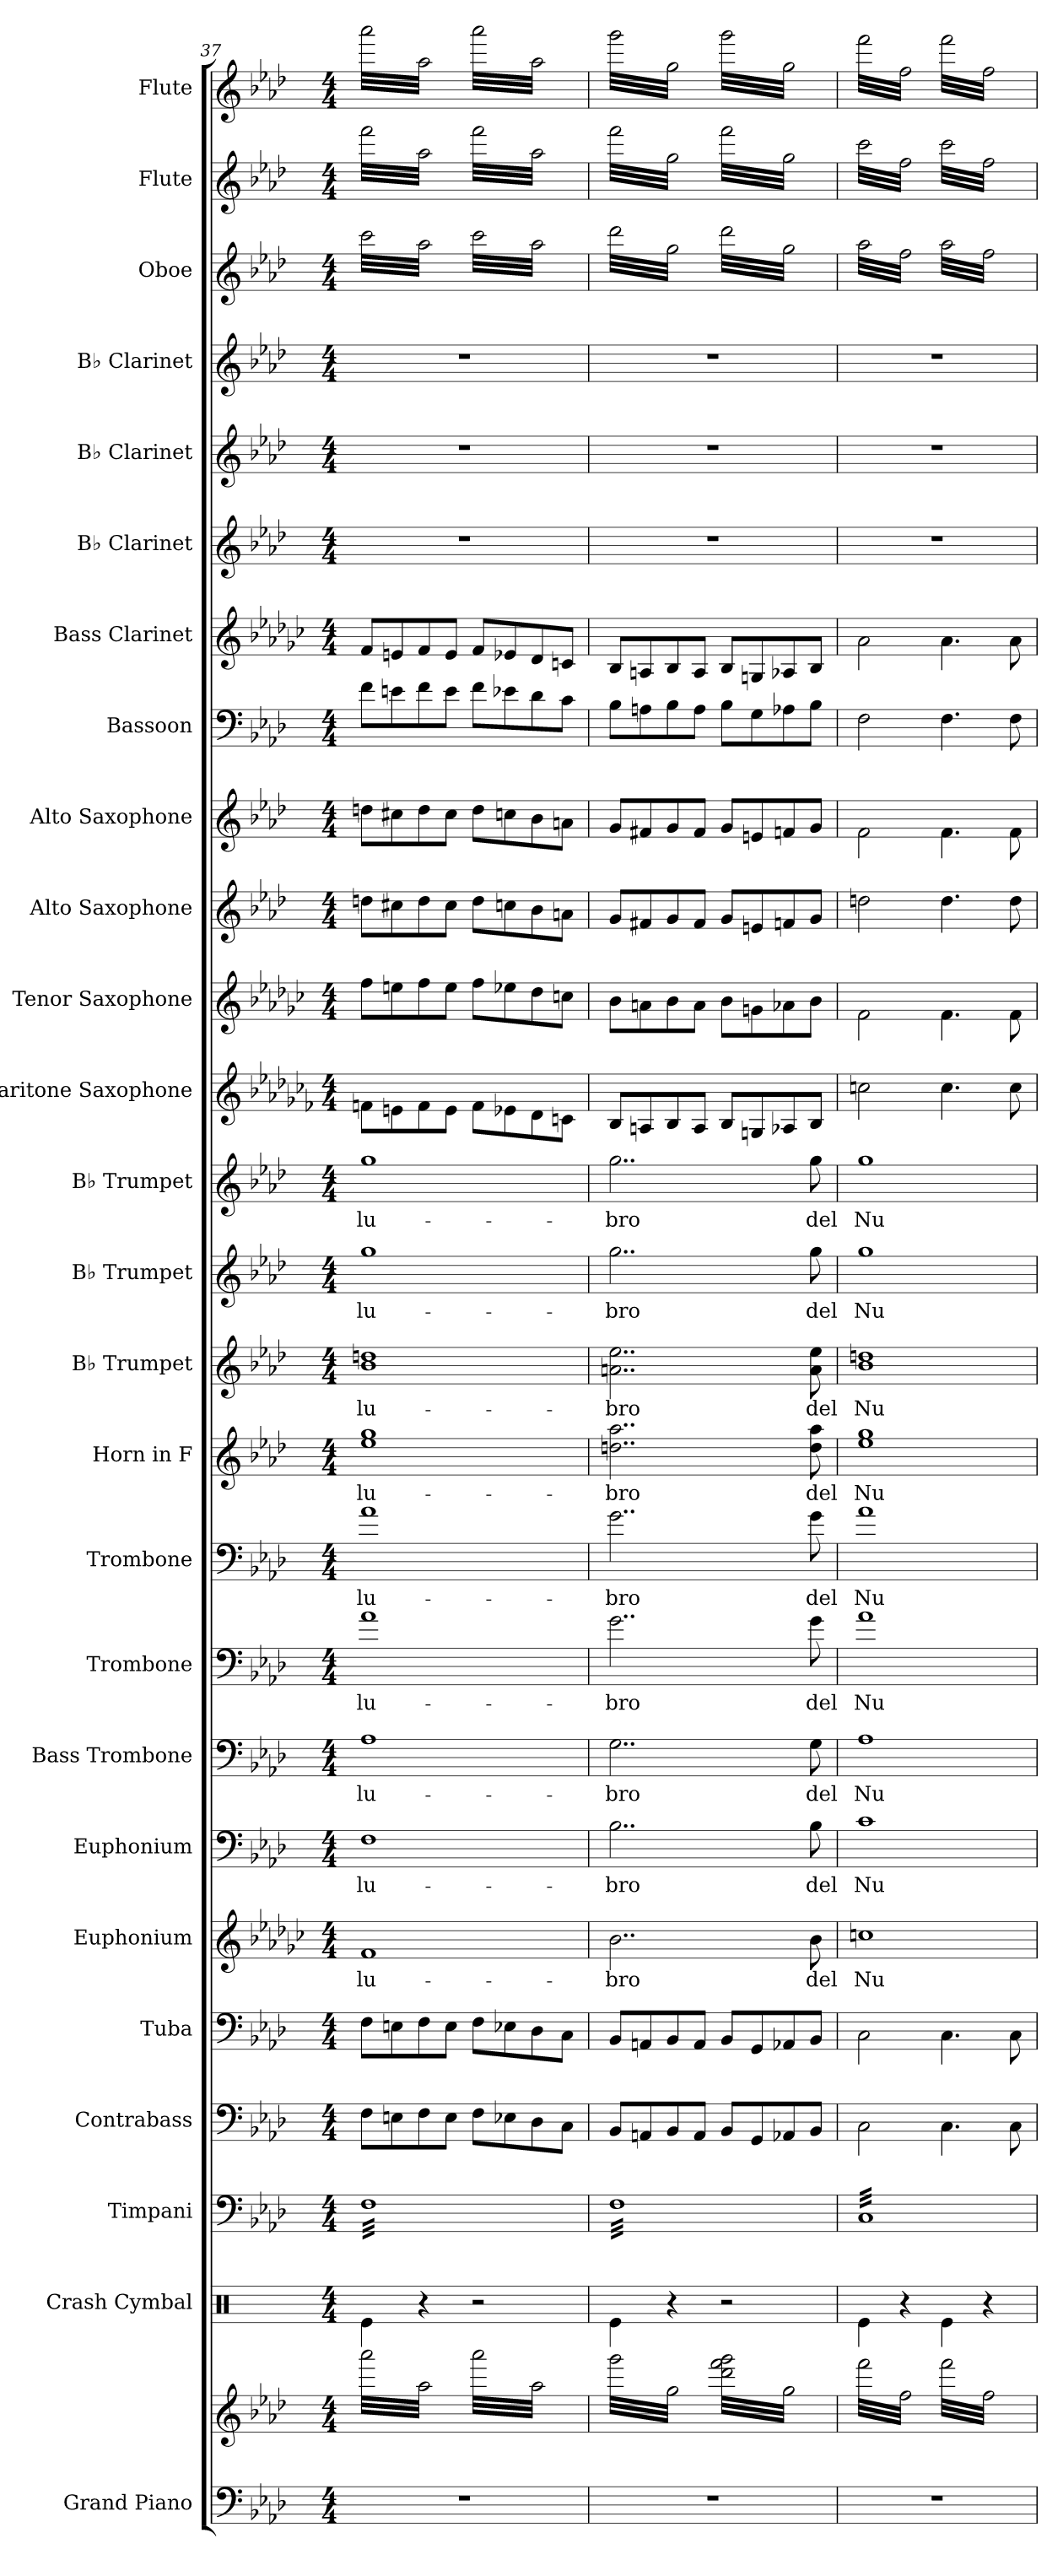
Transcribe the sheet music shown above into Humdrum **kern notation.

**kern	**kern	**kern	**kern	**kern	**kern	**kern	**text	**kern	**text	**kern	**text	**kern	**text	**kern	**text	**kern	**text	**kern	**text	**kern	**text	**kern	**text	**kern	**kern	**kern	**kern	**kern	**kern	**kern	**kern	**kern	**kern	**kern	**kern
*part26	*part26	*part25	*part24	*part23	*part22	*part21	*part21	*part20	*part20	*part19	*part19	*part18	*part18	*part17	*part17	*part16	*part16	*part15	*part15	*part14	*part14	*part13	*part13	*part12	*part11	*part10	*part9	*part8	*part7	*part6	*part5	*part4	*part3	*part2	*part1
*staff27	*staff26	*staff25	*staff24	*staff23	*staff22	*staff21	*staff21	*staff20	*staff20	*staff19	*staff19	*staff18	*staff18	*staff17	*staff17	*staff16	*staff16	*staff15	*staff15	*staff14	*staff14	*staff13	*staff13	*staff12	*staff11	*staff10	*staff9	*staff8	*staff7	*staff6	*staff5	*staff4	*staff3	*staff2	*staff1
*I"Grand Piano	*	*I"Crash Cymbal	*I"Timpani	*I"Contrabass	*I"Tuba	*I"Euphonium	*	*I"Euphonium	*	*I"Bass Trombone	*	*I"Trombone	*	*I"Trombone	*	*I"Horn in F	*	*I"B♭ Trumpet	*	*I"B♭ Trumpet	*	*I"B♭ Trumpet	*	*I"Baritone Saxophone	*I"Tenor Saxophone	*I"Alto Saxophone	*I"Alto Saxophone	*I"Bassoon	*I"Bass Clarinet	*I"B♭ Clarinet	*I"B♭ Clarinet	*I"B♭ Clarinet	*I"Oboe	*I"Flute	*I"Flute
*I'Pno.	*	*I'Cr. Cym.	*I'Timp.	*I'Cb.	*I'Tba.	*I'Euph.	*	*I'Euph.	*	*I'B. Tbn.	*	*I'Tbn.	*	*I'Tbn.	*	*	*	*I'B♭ Tpt.	*	*I'B♭ Tpt.	*	*I'B♭ Tpt.	*	*I'Bar. Sax.	*I'T. Sax.	*I'A. Sax.	*I'A. Sax.	*I'Bsn.	*I'B. Cl.	*I'B♭ Cl.	*I'B♭ Cl.	*I'B♭ Cl.	*I'Ob.	*I'Fl.	*I'Fl.
*clefF4	*clefG2	*clefX	*clefF4	*clefF4	*clefF4	*clefG2	*	*clefF4	*	*clefF4	*	*clefF4	*	*clefF4	*	*clefG2	*	*clefG2	*	*clefG2	*	*clefG2	*	*clefG2	*clefG2	*clefG2	*clefG2	*clefF4	*clefG2	*clefG2	*clefG2	*clefG2	*clefG2	*clefG2	*clefG2
*	*	*	*	*ITrd7c12	*	*ITrd8c14	*	*	*	*	*	*	*	*	*	*ITrd4c7	*	*ITrd1c2	*	*ITrd1c2	*	*ITrd1c2	*	*ITrd12c21	*ITrd8c14	*ITrd5c9	*ITrd5c9	*	*ITrd8c14	*ITrd1c2	*ITrd1c2	*ITrd1c2	*	*	*
*k[b-e-a-d-]	*k[b-e-a-d-]	*k[]	*k[b-e-a-d-]	*k[b-e-a-d-]	*k[b-e-a-d-]	*k[b-e-a-d-g-c-]	*	*k[b-e-a-d-]	*	*k[b-e-a-d-]	*	*k[b-e-a-d-]	*	*k[b-e-a-d-]	*	*k[b-e-a-d-g-]	*	*k[b-e-a-d-g-c-]	*	*k[b-e-a-d-g-c-]	*	*k[b-e-a-d-g-c-]	*	*k[b-e-a-d-g-c-f-]	*k[b-e-a-d-g-c-]	*k[b-e-a-d-g-c-f-]	*k[b-e-a-d-g-c-f-]	*k[b-e-a-d-]	*k[b-e-a-d-g-c-]	*k[b-e-a-d-g-c-]	*k[b-e-a-d-g-c-]	*k[b-e-a-d-g-c-]	*k[b-e-a-d-]	*k[b-e-a-d-]	*k[b-e-a-d-]
*M4/4	*M4/4	*M4/4	*M4/4	*M4/4	*M4/4	*M4/4	*	*M4/4	*	*M4/4	*	*M4/4	*	*M4/4	*	*M4/4	*	*M4/4	*	*M4/4	*	*M4/4	*	*M4/4	*M4/4	*M4/4	*M4/4	*M4/4	*M4/4	*M4/4	*M4/4	*M4/4	*M4/4	*M4/4	*M4/4
=37	=37	=37	=37	=37	=37	=37	=37	=37	=37	=37	=37	=37	=37	=37	=37	=37	=37	=37	=37	=37	=37	=37	=37	=37	=37	=37	=37	=37	=37	=37	=37	=37	=37	=37	=37
!	!	!	!	!	!	!	!LO:LY:b	!	!LO:LY:b	!	!LO:LY:b	!	!LO:LY:b	!	!LO:LY:b	!	!LO:LY:b	!	!LO:LY:b	!	!LO:LY:b	!	!LO:LY:b	!	!	!	!	!	!	!	!	!	!	!	!
*	*tremolo	*	*	*	*	*	*	*	*	*	*	*	*	*	*	*	*	*	*	*	*	*	*	*	*	*	*	*	*	*	*	*	*	*	*
*	*	*	*tremolo	*	*	*	*	*	*	*	*	*	*	*	*	*	*	*	*	*	*	*	*	*	*	*	*	*	*	*	*	*	*	*	*
*	*	*	*	*	*	*	*	*	*	*	*	*	*	*	*	*	*	*	*	*	*	*	*	*	*	*	*	*	*	*	*	*	*tremolo	*	*
*	*	*	*	*	*	*	*	*	*	*	*	*	*	*	*	*	*	*	*	*	*	*	*	*	*	*	*	*	*	*	*	*	*	*tremolo	*
*	*	*	*	*	*	*	*	*	*	*	*	*	*	*	*	*	*	*	*	*	*	*	*	*	*	*	*	*	*	*	*	*	*	*	*tremolo
1r	32aaa-\LLL	4Re\	32FLLL	8FF\L	8F\L	1F	-lu-	1F	-lu-	1A-	-lu-	1a-	-lu-	1a-	-lu-	1a- 1cc	-lu-	1a- 1ccn	-lu-	1ff	-lu-	1ff	-lu-	8Fn\L	8f\L	8fn\L	8fn\L	8f\L	8F/L	1r	1r	1r	32ccc\LLL	32fff\LLL	32aaa-\LLL
.	32aa-\	.	32F	.	.	.	.	.	.	.	.	.	.	.	.	.	.	.	.	.	.	.	.	.	.	.	.	.	.	.	.	.	32aa-\	32aa-\	32aa-\
.	32aaa-\	.	32F	.	.	.	.	.	.	.	.	.	.	.	.	.	.	.	.	.	.	.	.	.	.	.	.	.	.	.	.	.	32ccc\	32fff\	32aaa-\
.	32aa-\	.	32F	.	.	.	.	.	.	.	.	.	.	.	.	.	.	.	.	.	.	.	.	.	.	.	.	.	.	.	.	.	32aa-\	32aa-\	32aa-\
.	32aaa-\	.	32F	8EEn\	8En\	.	.	.	.	.	.	.	.	.	.	.	.	.	.	.	.	.	.	8En\	8en\	8en\	8en\	8en\	8En/	.	.	.	32ccc\	32fff\	32aaa-\
.	32aa-\	.	32F	.	.	.	.	.	.	.	.	.	.	.	.	.	.	.	.	.	.	.	.	.	.	.	.	.	.	.	.	.	32aa-\	32aa-\	32aa-\
.	32aaa-\	.	32F	.	.	.	.	.	.	.	.	.	.	.	.	.	.	.	.	.	.	.	.	.	.	.	.	.	.	.	.	.	32ccc\	32fff\	32aaa-\
.	32aa-\	.	32F	.	.	.	.	.	.	.	.	.	.	.	.	.	.	.	.	.	.	.	.	.	.	.	.	.	.	.	.	.	32aa-\	32aa-\	32aa-\
.	32aaa-\	4r	32F	8FF\	8F\	.	.	.	.	.	.	.	.	.	.	.	.	.	.	.	.	.	.	8F\	8f\	8f\	8f\	8f\	8F/	.	.	.	32ccc\	32fff\	32aaa-\
.	32aa-\	.	32F	.	.	.	.	.	.	.	.	.	.	.	.	.	.	.	.	.	.	.	.	.	.	.	.	.	.	.	.	.	32aa-\	32aa-\	32aa-\
.	32aaa-\	.	32F	.	.	.	.	.	.	.	.	.	.	.	.	.	.	.	.	.	.	.	.	.	.	.	.	.	.	.	.	.	32ccc\	32fff\	32aaa-\
.	32aa-\	.	32F	.	.	.	.	.	.	.	.	.	.	.	.	.	.	.	.	.	.	.	.	.	.	.	.	.	.	.	.	.	32aa-\	32aa-\	32aa-\
.	32aaa-\	.	32F	8EE\J	8E\J	.	.	.	.	.	.	.	.	.	.	.	.	.	.	.	.	.	.	8E\J	8e\J	8e\J	8e\J	8e\J	8E/J	.	.	.	32ccc\	32fff\	32aaa-\
.	32aa-\	.	32F	.	.	.	.	.	.	.	.	.	.	.	.	.	.	.	.	.	.	.	.	.	.	.	.	.	.	.	.	.	32aa-\	32aa-\	32aa-\
.	32aaa-\	.	32F	.	.	.	.	.	.	.	.	.	.	.	.	.	.	.	.	.	.	.	.	.	.	.	.	.	.	.	.	.	32ccc\	32fff\	32aaa-\
.	32aa-\JJJ	.	32F	.	.	.	.	.	.	.	.	.	.	.	.	.	.	.	.	.	.	.	.	.	.	.	.	.	.	.	.	.	32aa-\JJJ	32aa-\JJJ	32aa-\JJJ
.	32aaa-\LLL	2r	32F	8FF\L	8F\L	.	.	.	.	.	.	.	.	.	.	.	.	.	.	.	.	.	.	8F\L	8f\L	8f\L	8f\L	8f\L	8F/L	.	.	.	32ccc\LLL	32fff\LLL	32aaa-\LLL
.	32aa-\	.	32F	.	.	.	.	.	.	.	.	.	.	.	.	.	.	.	.	.	.	.	.	.	.	.	.	.	.	.	.	.	32aa-\	32aa-\	32aa-\
.	32aaa-\	.	32F	.	.	.	.	.	.	.	.	.	.	.	.	.	.	.	.	.	.	.	.	.	.	.	.	.	.	.	.	.	32ccc\	32fff\	32aaa-\
.	32aa-\	.	32F	.	.	.	.	.	.	.	.	.	.	.	.	.	.	.	.	.	.	.	.	.	.	.	.	.	.	.	.	.	32aa-\	32aa-\	32aa-\
.	32aaa-\	.	32F	8EE-X\	8E-X\	.	.	.	.	.	.	.	.	.	.	.	.	.	.	.	.	.	.	8E-X\	8e-X\	8e-X\	8e-X\	8e-X\	8E-X/	.	.	.	32ccc\	32fff\	32aaa-\
.	32aa-\	.	32F	.	.	.	.	.	.	.	.	.	.	.	.	.	.	.	.	.	.	.	.	.	.	.	.	.	.	.	.	.	32aa-\	32aa-\	32aa-\
.	32aaa-\	.	32F	.	.	.	.	.	.	.	.	.	.	.	.	.	.	.	.	.	.	.	.	.	.	.	.	.	.	.	.	.	32ccc\	32fff\	32aaa-\
.	32aa-\	.	32F	.	.	.	.	.	.	.	.	.	.	.	.	.	.	.	.	.	.	.	.	.	.	.	.	.	.	.	.	.	32aa-\	32aa-\	32aa-\
.	32aaa-\	.	32F	8DD-\	8D-\	.	.	.	.	.	.	.	.	.	.	.	.	.	.	.	.	.	.	8D-\	8d-\	8d-\	8d-\	8d-\	8D-/	.	.	.	32ccc\	32fff\	32aaa-\
.	32aa-\	.	32F	.	.	.	.	.	.	.	.	.	.	.	.	.	.	.	.	.	.	.	.	.	.	.	.	.	.	.	.	.	32aa-\	32aa-\	32aa-\
.	32aaa-\	.	32F	.	.	.	.	.	.	.	.	.	.	.	.	.	.	.	.	.	.	.	.	.	.	.	.	.	.	.	.	.	32ccc\	32fff\	32aaa-\
.	32aa-\	.	32F	.	.	.	.	.	.	.	.	.	.	.	.	.	.	.	.	.	.	.	.	.	.	.	.	.	.	.	.	.	32aa-\	32aa-\	32aa-\
.	32aaa-\	.	32F	8CC\J	8C\J	.	.	.	.	.	.	.	.	.	.	.	.	.	.	.	.	.	.	8Cn\J	8cn\J	8cn\J	8cn\J	8c\J	8Cn/J	.	.	.	32ccc\	32fff\	32aaa-\
.	32aa-\	.	32F	.	.	.	.	.	.	.	.	.	.	.	.	.	.	.	.	.	.	.	.	.	.	.	.	.	.	.	.	.	32aa-\	32aa-\	32aa-\
.	32aaa-\	.	32F	.	.	.	.	.	.	.	.	.	.	.	.	.	.	.	.	.	.	.	.	.	.	.	.	.	.	.	.	.	32ccc\	32fff\	32aaa-\
.	32aa-\JJJ	.	32FJJJ	.	.	.	.	.	.	.	.	.	.	.	.	.	.	.	.	.	.	.	.	.	.	.	.	.	.	.	.	.	32aa-\JJJ	32aa-\JJJ	32aa-\JJJ
=38	=38	=38	=38	=38	=38	=38	=38	=38	=38	=38	=38	=38	=38	=38	=38	=38	=38	=38	=38	=38	=38	=38	=38	=38	=38	=38	=38	=38	=38	=38	=38	=38	=38	=38	=38
!	!	!	!	!	!	!	!LO:LY:b	!	!LO:LY:b	!	!LO:LY:b	!	!LO:LY:b	!	!LO:LY:b	!	!LO:LY:b	!	!LO:LY:b	!	!LO:LY:b	!	!LO:LY:b	!	!	!	!	!	!	!	!	!	!	!	!
1r	32ggg\LLL	4Re\	32FLLL	8BBB-/L	8BB-/L	2..B-\	-bro	2..B-\	-bro	2..G\	-bro	2..g\	-bro	2..g\	-bro	2..gn\ 2..dd-\	-bro	2..gn\ 2..dd-\	-bro	2..ff\	-bro	2..ff\	-bro	8BB-/L	8B-\L	8B-/L	8B-/L	8B-\L	8BB-/L	1r	1r	1r	32ddd-\LLL	32fff\LLL	32ggg\LLL
.	32gg\	.	32F	.	.	.	.	.	.	.	.	.	.	.	.	.	.	.	.	.	.	.	.	.	.	.	.	.	.	.	.	.	32gg\	32gg\	32gg\
.	32ggg\	.	32F	.	.	.	.	.	.	.	.	.	.	.	.	.	.	.	.	.	.	.	.	.	.	.	.	.	.	.	.	.	32ddd-\	32fff\	32ggg\
.	32gg\	.	32F	.	.	.	.	.	.	.	.	.	.	.	.	.	.	.	.	.	.	.	.	.	.	.	.	.	.	.	.	.	32gg\	32gg\	32gg\
.	32ggg\	.	32F	8AAAn/	8AAn/	.	.	.	.	.	.	.	.	.	.	.	.	.	.	.	.	.	.	8AAn/	8An\	8An/	8An/	8An\	8AAn/	.	.	.	32ddd-\	32fff\	32ggg\
.	32gg\	.	32F	.	.	.	.	.	.	.	.	.	.	.	.	.	.	.	.	.	.	.	.	.	.	.	.	.	.	.	.	.	32gg\	32gg\	32gg\
.	32ggg\	.	32F	.	.	.	.	.	.	.	.	.	.	.	.	.	.	.	.	.	.	.	.	.	.	.	.	.	.	.	.	.	32ddd-\	32fff\	32ggg\
.	32gg\	.	32F	.	.	.	.	.	.	.	.	.	.	.	.	.	.	.	.	.	.	.	.	.	.	.	.	.	.	.	.	.	32gg\	32gg\	32gg\
.	32ggg\	4r	32F	8BBB-/	8BB-/	.	.	.	.	.	.	.	.	.	.	.	.	.	.	.	.	.	.	8BB-/	8B-\	8B-/	8B-/	8B-\	8BB-/	.	.	.	32ddd-\	32fff\	32ggg\
.	32gg\	.	32F	.	.	.	.	.	.	.	.	.	.	.	.	.	.	.	.	.	.	.	.	.	.	.	.	.	.	.	.	.	32gg\	32gg\	32gg\
.	32ggg\	.	32F	.	.	.	.	.	.	.	.	.	.	.	.	.	.	.	.	.	.	.	.	.	.	.	.	.	.	.	.	.	32ddd-\	32fff\	32ggg\
.	32gg\	.	32F	.	.	.	.	.	.	.	.	.	.	.	.	.	.	.	.	.	.	.	.	.	.	.	.	.	.	.	.	.	32gg\	32gg\	32gg\
.	32ggg\	.	32F	8AAA/J	8AA/J	.	.	.	.	.	.	.	.	.	.	.	.	.	.	.	.	.	.	8AA/J	8A\J	8A/J	8A/J	8A\J	8AA/J	.	.	.	32ddd-\	32fff\	32ggg\
.	32gg\	.	32F	.	.	.	.	.	.	.	.	.	.	.	.	.	.	.	.	.	.	.	.	.	.	.	.	.	.	.	.	.	32gg\	32gg\	32gg\
.	32ggg\	.	32F	.	.	.	.	.	.	.	.	.	.	.	.	.	.	.	.	.	.	.	.	.	.	.	.	.	.	.	.	.	32ddd-\	32fff\	32ggg\
.	32gg\JJJ	.	32F	.	.	.	.	.	.	.	.	.	.	.	.	.	.	.	.	.	.	.	.	.	.	.	.	.	.	.	.	.	32gg\JJJ	32gg\JJJ	32gg\JJJ
.	32ddd-\ 32fff\ 32ggg\LLL	2r	32F	8BBB-/L	8BB-/L	.	.	.	.	.	.	.	.	.	.	.	.	.	.	.	.	.	.	8BB-/L	8B-\L	8B-/L	8B-/L	8B-\L	8BB-/L	.	.	.	32ddd-\LLL	32fff\LLL	32ggg\LLL
.	32gg\	.	32F	.	.	.	.	.	.	.	.	.	.	.	.	.	.	.	.	.	.	.	.	.	.	.	.	.	.	.	.	.	32gg\	32gg\	32gg\
.	32ddd-\ 32fff\ 32ggg\	.	32F	.	.	.	.	.	.	.	.	.	.	.	.	.	.	.	.	.	.	.	.	.	.	.	.	.	.	.	.	.	32ddd-\	32fff\	32ggg\
.	32gg\	.	32F	.	.	.	.	.	.	.	.	.	.	.	.	.	.	.	.	.	.	.	.	.	.	.	.	.	.	.	.	.	32gg\	32gg\	32gg\
.	32ddd-\ 32fff\ 32ggg\	.	32F	8GGG/	8GG/	.	.	.	.	.	.	.	.	.	.	.	.	.	.	.	.	.	.	8GGn/	8Gn\	8Gn/	8Gn/	8G\	8GGn/	.	.	.	32ddd-\	32fff\	32ggg\
.	32gg\	.	32F	.	.	.	.	.	.	.	.	.	.	.	.	.	.	.	.	.	.	.	.	.	.	.	.	.	.	.	.	.	32gg\	32gg\	32gg\
.	32ddd-\ 32fff\ 32ggg\	.	32F	.	.	.	.	.	.	.	.	.	.	.	.	.	.	.	.	.	.	.	.	.	.	.	.	.	.	.	.	.	32ddd-\	32fff\	32ggg\
.	32gg\	.	32F	.	.	.	.	.	.	.	.	.	.	.	.	.	.	.	.	.	.	.	.	.	.	.	.	.	.	.	.	.	32gg\	32gg\	32gg\
.	32ddd-\ 32fff\ 32ggg\	.	32F	8AAA-X/	8AA-X/	.	.	.	.	.	.	.	.	.	.	.	.	.	.	.	.	.	.	8AA-X/	8A-X\	8A-X/	8A-X/	8A-X\	8AA-X/	.	.	.	32ddd-\	32fff\	32ggg\
.	32gg\	.	32F	.	.	.	.	.	.	.	.	.	.	.	.	.	.	.	.	.	.	.	.	.	.	.	.	.	.	.	.	.	32gg\	32gg\	32gg\
.	32ddd-\ 32fff\ 32ggg\	.	32F	.	.	.	.	.	.	.	.	.	.	.	.	.	.	.	.	.	.	.	.	.	.	.	.	.	.	.	.	.	32ddd-\	32fff\	32ggg\
.	32gg\	.	32F	.	.	.	.	.	.	.	.	.	.	.	.	.	.	.	.	.	.	.	.	.	.	.	.	.	.	.	.	.	32gg\	32gg\	32gg\
!	!	!	!	!	!	!	!LO:LY:b	!	!LO:LY:b	!	!LO:LY:b	!	!LO:LY:b	!	!LO:LY:b	!	!LO:LY:b	!	!LO:LY:b	!	!LO:LY:b	!	!LO:LY:b	!	!	!	!	!	!	!	!	!	!	!	!
.	32ddd-\ 32fff\ 32ggg\	.	32F	8BBB-/J	8BB-/J	8B-\	del	8B-\	del	8G\	del	8g\	del	8g\	del	8g\ 8dd-\	del	8g\ 8dd-\	del	8ff\	del	8ff\	del	8BB-/J	8B-\J	8B-/J	8B-/J	8B-\J	8BB-/J	.	.	.	32ddd-\	32fff\	32ggg\
.	32gg\	.	32F	.	.	.	.	.	.	.	.	.	.	.	.	.	.	.	.	.	.	.	.	.	.	.	.	.	.	.	.	.	32gg\	32gg\	32gg\
.	32ddd-\ 32fff\ 32ggg\	.	32F	.	.	.	.	.	.	.	.	.	.	.	.	.	.	.	.	.	.	.	.	.	.	.	.	.	.	.	.	.	32ddd-\	32fff\	32ggg\
.	32gg\JJJ	.	32FJJJ	.	.	.	.	.	.	.	.	.	.	.	.	.	.	.	.	.	.	.	.	.	.	.	.	.	.	.	.	.	32gg\JJJ	32gg\JJJ	32gg\JJJ
=39	=39	=39	=39	=39	=39	=39	=39	=39	=39	=39	=39	=39	=39	=39	=39	=39	=39	=39	=39	=39	=39	=39	=39	=39	=39	=39	=39	=39	=39	=39	=39	=39	=39	=39	=39
!	!	!	!	!	!	!	!LO:LY:b	!	!LO:LY:b	!	!LO:LY:b	!	!LO:LY:b	!	!LO:LY:b	!	!LO:LY:b	!	!LO:LY:b	!	!LO:LY:b	!	!LO:LY:b	!	!	!	!	!	!	!	!	!	!	!	!
1r	32fff\LLL	4Re\	32CLLL	2CC\	2C\	1cn	Nu-	1c	Nu-	1A-	Nu-	1a-	Nu-	1a-	Nu-	1a- 1cc	Nu-	1a- 1ccn	Nu-	1ff	Nu-	1ff	Nu-	2cn\	2F\	2fn\	2A-\	2F\	2A-\	1r	1r	1r	32aa-\LLL	32ccc\LLL	32fff\LLL
.	32ff\	.	32C	.	.	.	.	.	.	.	.	.	.	.	.	.	.	.	.	.	.	.	.	.	.	.	.	.	.	.	.	.	32ff\	32ff\	32ff\
.	32fff\	.	32C	.	.	.	.	.	.	.	.	.	.	.	.	.	.	.	.	.	.	.	.	.	.	.	.	.	.	.	.	.	32aa-\	32ccc\	32fff\
.	32ff\	.	32C	.	.	.	.	.	.	.	.	.	.	.	.	.	.	.	.	.	.	.	.	.	.	.	.	.	.	.	.	.	32ff\	32ff\	32ff\
.	32fff\	.	32C	.	.	.	.	.	.	.	.	.	.	.	.	.	.	.	.	.	.	.	.	.	.	.	.	.	.	.	.	.	32aa-\	32ccc\	32fff\
.	32ff\	.	32C	.	.	.	.	.	.	.	.	.	.	.	.	.	.	.	.	.	.	.	.	.	.	.	.	.	.	.	.	.	32ff\	32ff\	32ff\
.	32fff\	.	32C	.	.	.	.	.	.	.	.	.	.	.	.	.	.	.	.	.	.	.	.	.	.	.	.	.	.	.	.	.	32aa-\	32ccc\	32fff\
.	32ff\	.	32C	.	.	.	.	.	.	.	.	.	.	.	.	.	.	.	.	.	.	.	.	.	.	.	.	.	.	.	.	.	32ff\	32ff\	32ff\
.	32fff\	4r	32C	.	.	.	.	.	.	.	.	.	.	.	.	.	.	.	.	.	.	.	.	.	.	.	.	.	.	.	.	.	32aa-\	32ccc\	32fff\
.	32ff\	.	32C	.	.	.	.	.	.	.	.	.	.	.	.	.	.	.	.	.	.	.	.	.	.	.	.	.	.	.	.	.	32ff\	32ff\	32ff\
.	32fff\	.	32C	.	.	.	.	.	.	.	.	.	.	.	.	.	.	.	.	.	.	.	.	.	.	.	.	.	.	.	.	.	32aa-\	32ccc\	32fff\
.	32ff\	.	32C	.	.	.	.	.	.	.	.	.	.	.	.	.	.	.	.	.	.	.	.	.	.	.	.	.	.	.	.	.	32ff\	32ff\	32ff\
.	32fff\	.	32C	.	.	.	.	.	.	.	.	.	.	.	.	.	.	.	.	.	.	.	.	.	.	.	.	.	.	.	.	.	32aa-\	32ccc\	32fff\
.	32ff\	.	32C	.	.	.	.	.	.	.	.	.	.	.	.	.	.	.	.	.	.	.	.	.	.	.	.	.	.	.	.	.	32ff\	32ff\	32ff\
.	32fff\	.	32C	.	.	.	.	.	.	.	.	.	.	.	.	.	.	.	.	.	.	.	.	.	.	.	.	.	.	.	.	.	32aa-\	32ccc\	32fff\
.	32ff\JJJ	.	32C	.	.	.	.	.	.	.	.	.	.	.	.	.	.	.	.	.	.	.	.	.	.	.	.	.	.	.	.	.	32ff\JJJ	32ff\JJJ	32ff\JJJ
.	32fff\LLL	4Re\	32C	4.CC\	4.C\	.	.	.	.	.	.	.	.	.	.	.	.	.	.	.	.	.	.	4.c\	4.F\	4.f\	4.A-\	4.F\	4.A-\	.	.	.	32aa-\LLL	32ccc\LLL	32fff\LLL
.	32ff\	.	32C	.	.	.	.	.	.	.	.	.	.	.	.	.	.	.	.	.	.	.	.	.	.	.	.	.	.	.	.	.	32ff\	32ff\	32ff\
.	32fff\	.	32C	.	.	.	.	.	.	.	.	.	.	.	.	.	.	.	.	.	.	.	.	.	.	.	.	.	.	.	.	.	32aa-\	32ccc\	32fff\
.	32ff\	.	32C	.	.	.	.	.	.	.	.	.	.	.	.	.	.	.	.	.	.	.	.	.	.	.	.	.	.	.	.	.	32ff\	32ff\	32ff\
.	32fff\	.	32C	.	.	.	.	.	.	.	.	.	.	.	.	.	.	.	.	.	.	.	.	.	.	.	.	.	.	.	.	.	32aa-\	32ccc\	32fff\
.	32ff\	.	32C	.	.	.	.	.	.	.	.	.	.	.	.	.	.	.	.	.	.	.	.	.	.	.	.	.	.	.	.	.	32ff\	32ff\	32ff\
.	32fff\	.	32C	.	.	.	.	.	.	.	.	.	.	.	.	.	.	.	.	.	.	.	.	.	.	.	.	.	.	.	.	.	32aa-\	32ccc\	32fff\
.	32ff\	.	32C	.	.	.	.	.	.	.	.	.	.	.	.	.	.	.	.	.	.	.	.	.	.	.	.	.	.	.	.	.	32ff\	32ff\	32ff\
.	32fff\	4r	32C	.	.	.	.	.	.	.	.	.	.	.	.	.	.	.	.	.	.	.	.	.	.	.	.	.	.	.	.	.	32aa-\	32ccc\	32fff\
.	32ff\	.	32C	.	.	.	.	.	.	.	.	.	.	.	.	.	.	.	.	.	.	.	.	.	.	.	.	.	.	.	.	.	32ff\	32ff\	32ff\
.	32fff\	.	32C	.	.	.	.	.	.	.	.	.	.	.	.	.	.	.	.	.	.	.	.	.	.	.	.	.	.	.	.	.	32aa-\	32ccc\	32fff\
.	32ff\	.	32C	.	.	.	.	.	.	.	.	.	.	.	.	.	.	.	.	.	.	.	.	.	.	.	.	.	.	.	.	.	32ff\	32ff\	32ff\
.	32fff\	.	32C	8CC\	8C\	.	.	.	.	.	.	.	.	.	.	.	.	.	.	.	.	.	.	8c\	8F\	8f\	8A-\	8F\	8A-\	.	.	.	32aa-\	32ccc\	32fff\
.	32ff\	.	32C	.	.	.	.	.	.	.	.	.	.	.	.	.	.	.	.	.	.	.	.	.	.	.	.	.	.	.	.	.	32ff\	32ff\	32ff\
.	32fff\	.	32C	.	.	.	.	.	.	.	.	.	.	.	.	.	.	.	.	.	.	.	.	.	.	.	.	.	.	.	.	.	32aa-\	32ccc\	32fff\
.	32ff\JJJ	.	32CJJJ	.	.	.	.	.	.	.	.	.	.	.	.	.	.	.	.	.	.	.	.	.	.	.	.	.	.	.	.	.	32ff\JJJ	32ff\JJJ	32ff\JJJ
*	*	*	*	*	*	*	*	*	*	*	*	*	*	*	*	*	*	*	*	*	*	*	*	*	*	*	*	*	*	*	*	*	*	*	*Xtremolo
*	*	*	*	*	*	*	*	*	*	*	*	*	*	*	*	*	*	*	*	*	*	*	*	*	*	*	*	*	*	*	*	*	*	*Xtremolo	*
*	*	*	*	*	*	*	*	*	*	*	*	*	*	*	*	*	*	*	*	*	*	*	*	*	*	*	*	*	*	*	*	*	*Xtremolo	*	*
*	*	*	*Xtremolo	*	*	*	*	*	*	*	*	*	*	*	*	*	*	*	*	*	*	*	*	*	*	*	*	*	*	*	*	*	*	*	*
*	*Xtremolo	*	*	*	*	*	*	*	*	*	*	*	*	*	*	*	*	*	*	*	*	*	*	*	*	*	*	*	*	*	*	*	*	*	*
.	.	.	.	.	.	.	.	.	.	.	.	.	.	.	.	.	.	.	.	.	.	.	.	.	.	.	.	.	.	.	.	.	.	.	.
.	.	.	.	.	.	.	.	.	.	.	.	.	.	.	.	.	.	.	.	.	.	.	.	.	.	.	.	.	.	.	.	.	.	.	.
.	.	.	.	.	.	.	.	.	.	.	.	.	.	.	.	.	.	.	.	.	.	.	.	.	.	.	.	.	.	.	.	.	.	.	.
.	.	.	.	.	.	.	.	.	.	.	.	.	.	.	.	.	.	.	.	.	.	.	.	.	.	.	.	.	.	.	.	.	.	.	.
.	.	.	.	.	.	.	.	.	.	.	.	.	.	.	.	.	.	.	.	.	.	.	.	.	.	.	.	.	.	.	.	.	.	.	.
.	.	.	.	.	.	.	.	.	.	.	.	.	.	.	.	.	.	.	.	.	.	.	.	.	.	.	.	.	.	.	.	.	.	.	.
.	.	.	.	.	.	.	.	.	.	.	.	.	.	.	.	.	.	.	.	.	.	.	.	.	.	.	.	.	.	.	.	.	.	.	.
.	.	.	.	.	.	.	.	.	.	.	.	.	.	.	.	.	.	.	.	.	.	.	.	.	.	.	.	.	.	.	.	.	.	.	.
=	=	=	=	=	=	=	=	=	=	=	=	=	=	=	=	=	=	=	=	=	=	=	=	=	=	=	=	=	=	=	=	=	=	=	=
*-	*-	*-	*-	*-	*-	*-	*-	*-	*-	*-	*-	*-	*-	*-	*-	*-	*-	*-	*-	*-	*-	*-	*-	*-	*-	*-	*-	*-	*-	*-	*-	*-	*-	*-	*-
